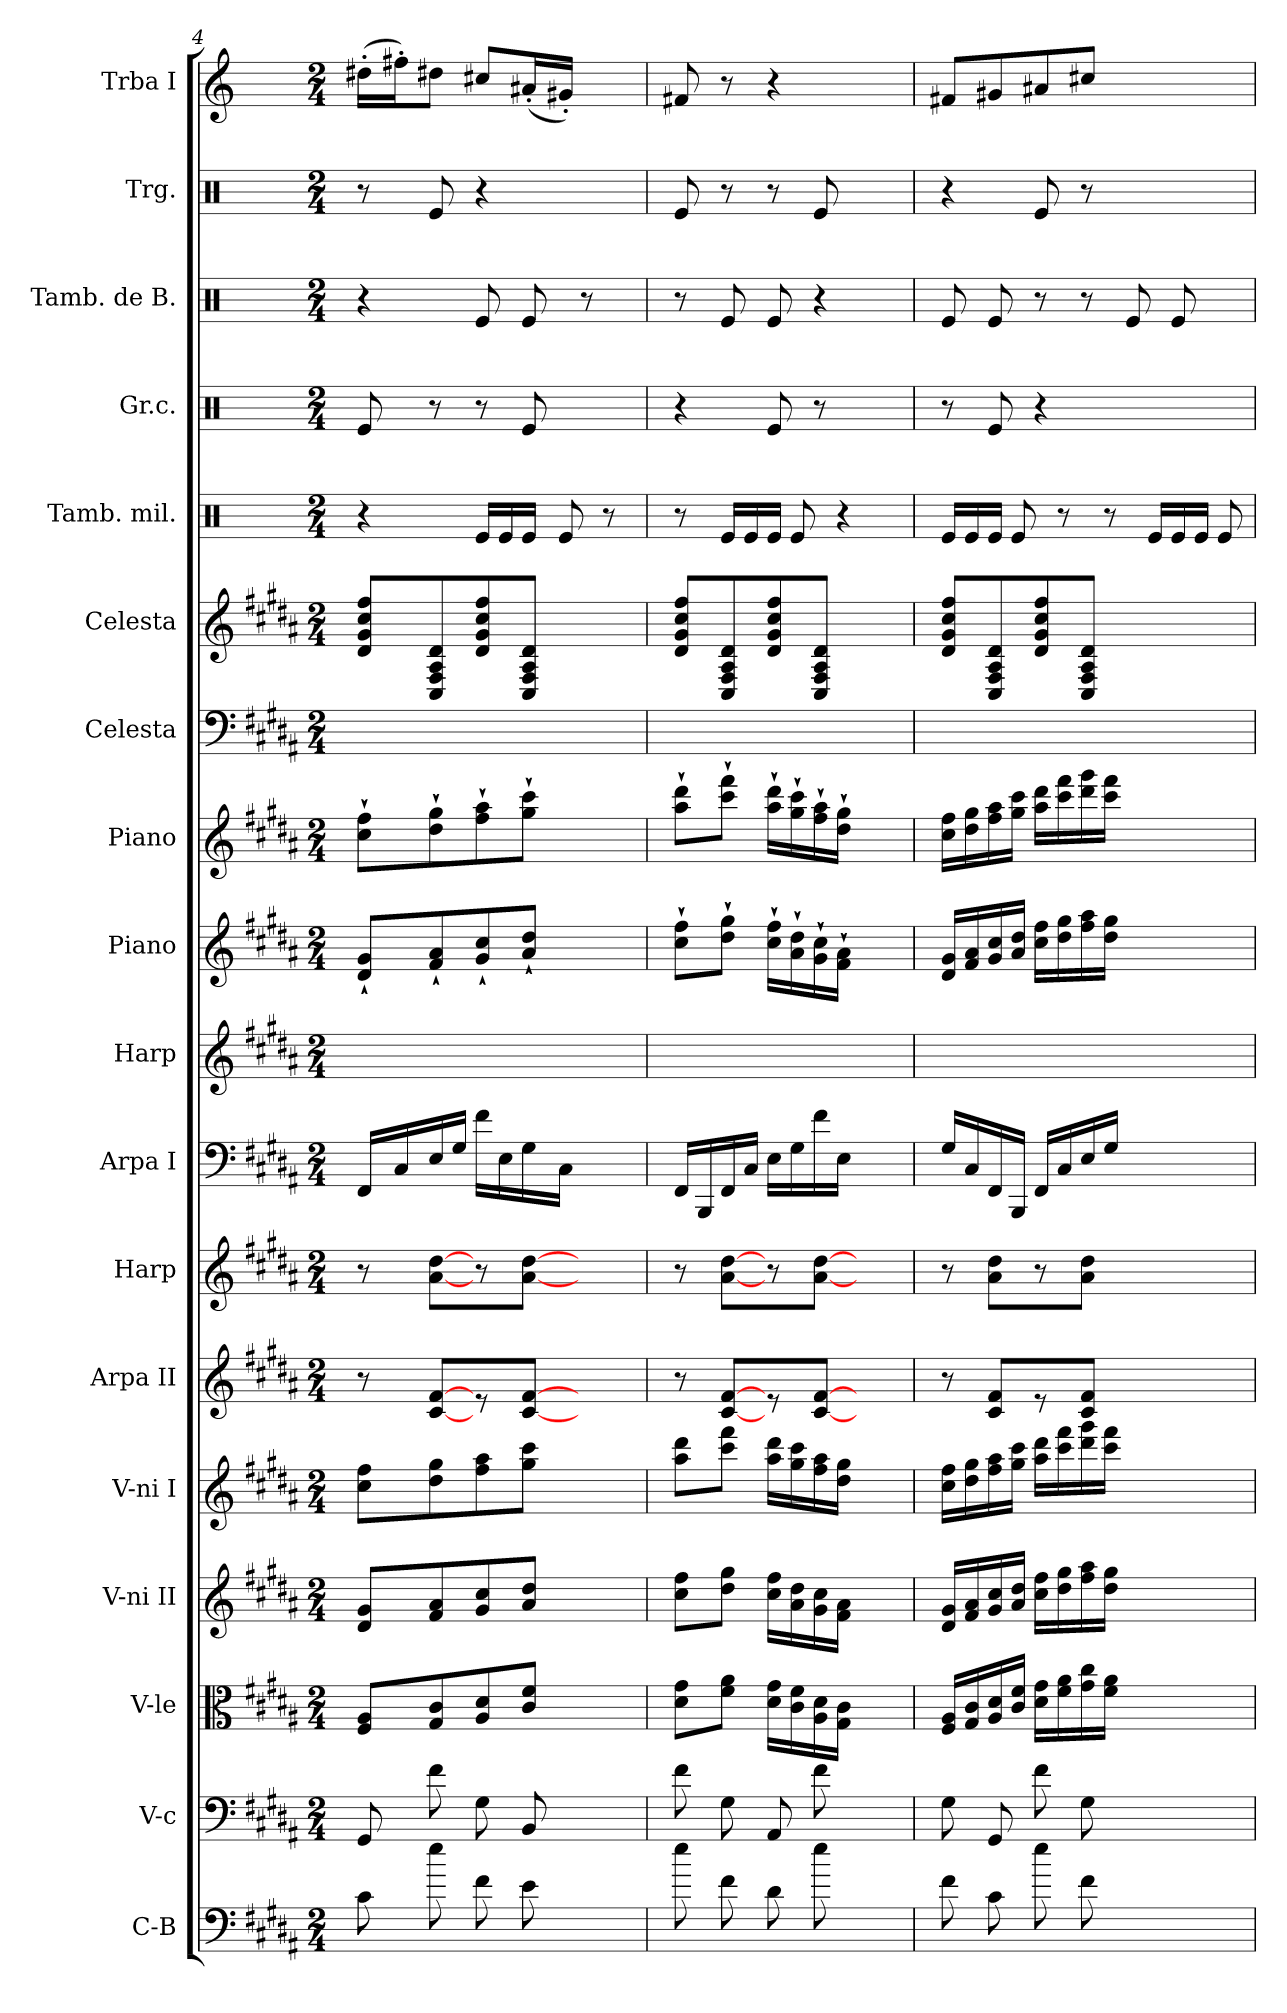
**kern	**kern	**kern	**kern	**kern	**kern	**kern	**kern	**kern	**kern	**kern	**kern	**kern	**kern	**kern	**kern	**kern	**kern
*part18	*part17	*part16	*part15	*part14	*part13	*part12	*part11	*part10	*part9	*part8	*part7	*part6	*part5	*part4	*part3	*part2	*part1
*staff18	*staff17	*staff16	*staff15	*staff14	*staff13	*staff12	*staff11	*staff10	*staff9	*staff8	*staff7	*staff6	*staff5	*staff4	*staff3	*staff2	*staff1
*I"C-B	*I"V-c	*I"V-le	*I"V-ni II	*I"V-ni I	*I"Arpa II	*I"Harp	*I"Arpa I	*I"Harp	*I"Piano	*I"Piano	*I"Celesta	*I"Celesta	*I"Tamb. mil.	*I"Gr.c.	*I"Tamb. de B.	*I"Trg.	*I"Trba I
*I'Cb	*I'Vc	*	*	*	*	*I'Hp	*	*I'Hp	*I'Pno	*I'Pno	*I'Clst	*I'Clst	*	*	*	*	*
*clefF4	*clefF4	*clefC3	*clefG2	*clefG2	*clefG2	*clefG2	*clefF4	*clefG2	*clefG2	*clefG2	*clefF4	*clefG2	*clefX	*clefX	*clefX	*clefX	*clefG2
*ITrd7c12	*	*	*	*	*	*	*	*	*	*	*	*	*	*	*	*	*
*k[f#c#g#d#a#]	*k[f#c#g#d#a#]	*k[f#c#g#d#a#]	*k[f#c#g#d#a#]	*k[f#c#g#d#a#]	*k[f#c#g#d#a#]	*k[f#c#g#d#a#]	*k[f#c#g#d#a#]	*k[f#c#g#d#a#]	*k[f#c#g#d#a#]	*k[f#c#g#d#a#]	*k[f#c#g#d#a#]	*k[f#c#g#d#a#]	*k[]	*k[]	*k[]	*k[]	*k[]
*M2/4	*M2/4	*M2/4	*M2/4	*M2/4	*M2/4	*M2/4	*M2/4	*M2/4	*M2/4	*M2/4	*M2/4	*M2/4	*M2/4	*M2/4	*M2/4	*M2/4	*M2/4
=4	=4	=4	=4	=4	=4	=4	=4	=4	=4	=4	=4	=4	=4	=4	=4	=4	=4
8C#	8GG#	8F# 8A#L	8d# 8g#L	8cc# 8ff#L	8r	8r	16FF#LL	4ryy	8d#` 8g#`L	8cc#` 8ff#`L	2ryy	8d# 8g# 8cc# 8ff#L	4r	8Re/	4r	8r	(16dd#X'LL
.	.	.	.	.	.	.	16C#	.	.	.	.	.	.	.	.	.	16ff#X'J)
8e	8f#	8G# 8c#	8f# 8a#	8dd# 8gg#	[8c# [8f#L	[8a# [8dd#L	16E	.	8f#` 8a#`	8dd#` 8gg#`	.	8C# 8F# 8A# 8d#	.	8r	.	8Re/	8dd#XJ
.	.	.	.	.	.	.	16G#JJ	.	.	.	.	.	.	.	.	.	.
8F#	8G#	8A# 8d#	8g# 8cc#	8ff# 8aa#	8r	8r	16f#LL	16ryy	8g#` 8cc#`	8ff#` 8aa#`	.	8d# 8g# 8cc# 8ff#	16Re/LL	8r	8Re/	4r	8cc#XL
.	.	.	.	.	.	.	16E	8.ryy	.	.	.	.	16Re/	.	.	.	.
8E	8BB	8c# 8f#J	8a# 8dd#J	8gg# 8ccc#J	[8c# [8f#J	[8a# [8dd#J	16G#	.	8a#` 8dd#`J	8gg#` 8ccc#`J	.	8C# 8F# 8A# 8d#J	16Re/JJ	8Re/	8Re/	.	(16a#X'L
.	.	.	.	.	.	.	16C#JJ	.	.	.	.	.	8Re/	.	.	.	16g#X'JJ)
8.ryy	8.ryy	8.ryy	8.ryy	8.ryy	8.ryy	8.ryy	8.ryy	8.ryy	8.ryy	8.ryy	8.ryy	8.ryy	.	8.ryy	8r	8.ryy	8.ryy
.	.	.	.	.	.	.	.	.	.	.	.	.	8r	.	.	.	.
.	.	.	.	.	.	.	.	.	.	.	.	.	.	.	16ryy	.	.
=5	=5	=5	=5	=5	=5	=5	=5	=5	=5	=5	=5	=5	=5	=5	=5	=5	=5
8e	8f#	8d# 8g#L	8cc# 8ff#L	8aa# 8ddd#L	8r	8r	16FF#LL	4ryy	8cc#` 8ff#`L	8aa#` 8ddd#`L	2ryy	8d# 8g# 8cc# 8ff#L	8r	4r	8r	8Re/	8f#X
.	.	.	.	.	.	.	16BBB	.	.	.	.	.	.	.	.	.	.
8F#	8G#	8f# 8a#J	8dd# 8gg#J	8ccc# 8fff#J	[8c# [8f#L	[8a# [8dd#L	16FF#	.	8dd#` 8gg#`J	8ccc#` 8fff#`J	.	8C# 8F# 8A# 8d#	16Re/LL	.	8Re/	8r	8r
.	.	.	.	.	.	.	16C#JJ	.	.	.	.	.	16Re/	.	.	.	.
8D#	8AA#	16d# 16g#LL	16cc# 16ff#LL	16aa# 16ddd#LL	8r	8r	16ELL	8ryy	16cc#` 16ff#`LL	16aa#` 16ddd#`LL	.	8d# 8g# 8cc# 8ff#	16Re/JJ	8Re/	8Re/	8r	4r
.	.	16c# 16f#	16a# 16dd#	16gg# 16ccc#	.	.	16G#	.	16a#` 16dd#`	16gg#` 16ccc#`	.	.	8Re/	.	.	.	.
8e	8f#	16A# 16d#	16g# 16cc#	16ff# 16aa#	[8c# [8f#J	[8a# [8dd#J	16f#	16ryy	16g#` 16cc#`	16ff#` 16aa#`	.	8C# 8F# 8A# 8d#J	.	8r	4r	8Re/	.
.	.	16G# 16c#JJ	16f# 16a#JJ	16dd# 16gg#JJ	.	.	16EJJ	16ryy	16f#` 16a#`JJ	16dd#` 16gg#`JJ	.	.	4r	.	.	.	.
8.ryy	8.ryy	8.ryy	8.ryy	8.ryy	8.ryy	8.ryy	8.ryy	8.ryy	8.ryy	8.ryy	8.ryy	8.ryy	.	8.ryy	.	8.ryy	8.ryy
.	.	.	.	.	.	.	.	.	.	.	.	.	.	.	16ryy	.	.
=6	=6	=6	=6	=6	=6	=6	=6	=6	=6	=6	=6	=6	=6	=6	=6	=6	=6
8F#	8G#	16F# 16A#LL	16d# 16g#LL	16cc# 16ff#LL	8r	8r	16G#LL	2ryy	16d# 16g#LL	16cc# 16ff#LL	2ryy	8d# 8g# 8cc# 8ff#L	16Re/LL	8r	8Re/	4r	8f#XL
.	.	16G# 16c#	16f# 16a#	16dd# 16gg#	.	.	16C#	.	16f# 16a#	16dd# 16gg#	.	.	16Re/	.	.	.	.
8C#	8GG#	16A# 16d#	16g# 16cc#	16ff# 16aa#	8c# 8f#L	8a# 8dd#L	16FF#	.	16g# 16cc#	16ff# 16aa#	.	8C# 8F# 8A# 8d#	16Re/JJ	8Re/	8Re/	.	8g#X
.	.	16c# 16f#JJ	16a# 16dd#JJ	16gg# 16ccc#JJ	.	.	16BBBJJ	.	16a# 16dd#JJ	16gg# 16ccc#JJ	.	.	8Re/	.	.	.	.
8e	8f#	16d# 16g#LL	16cc# 16ff#LL	16aa# 16ddd#LL	8r	8r	16FF#LL	.	16cc# 16ff#LL	16aa# 16ddd#LL	.	8d# 8g# 8cc# 8ff#	.	4r	8r	8Re/	8a#X
.	.	16f# 16a#	16dd# 16gg#	16ccc# 16fff#	.	.	16C#	.	16dd# 16gg#	16ccc# 16fff#	.	.	8r	.	.	.	.
8F#	8G#	16g# 16cc#	16ff# 16aa#	16ddd# 16ggg#	8c# 8f#J	8a# 8dd#J	16E	.	16ff# 16aa#	16ddd# 16ggg#	.	8C# 8F# 8A# 8d#J	.	.	8r	8r	8cc#XJ
.	.	16f# 16a#JJ	16dd# 16gg#JJ	16ccc# 16fff#JJ	.	.	16G#JJ	.	16dd# 16gg#JJ	16ccc# 16fff#JJ	.	.	8r	.	.	.	.
4.ryy	4.ryy	4.ryy	4.ryy	4.ryy	4.ryy	4.ryy	4.ryy	4.ryy	4.ryy	4.ryy	4.ryy	4.ryy	.	4.ryy	8Re/	4.ryy	4.ryy
.	.	.	.	.	.	.	.	.	.	.	.	.	16Re/LL	.	.	.	.
.	.	.	.	.	.	.	.	.	.	.	.	.	16Re/	.	8Re/	.	.
.	.	.	.	.	.	.	.	.	.	.	.	.	16Re/JJ	.	.	.	.
.	.	.	.	.	.	.	.	.	.	.	.	.	8Re/	.	8ryy	.	.
=	=	=	=	=	=	=	=	=	=	=	=	=	=	=	=	=	=
*-	*-	*-	*-	*-	*-	*-	*-	*-	*-	*-	*-	*-	*-	*-	*-	*-	*-
